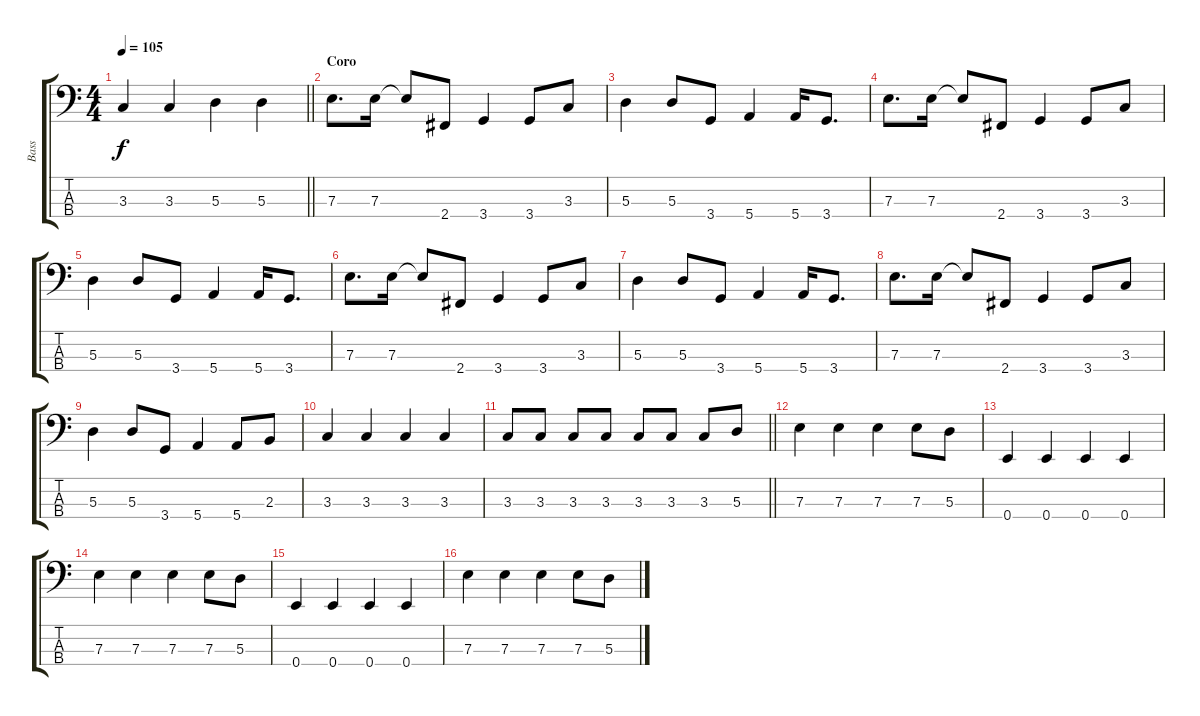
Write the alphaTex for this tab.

\track ("Bass" "Bass") {instrument electricbasspick}
\staff {score tabs}
\tuning (G2 D2 A1 E1) {hide}
\ts (4 4)
\tempo 105
\clef f4
\barLineRight lightlight
\ks c
3.3.4{dy f} 3.3.4 5.3.4 5.3.4 |
\section ("" "Coro")
7.3.8{d} 7.3.16 7.3{t}.8 2.4.8 3.4.4 3.4.8 3.3.8 |
5.3.4 5.3.8 3.4.8 5.4.4 5.4.16 3.4.8{d} |
7.3.8{d} 7.3.16 7.3{t}.8 2.4.8 3.4.4 3.4.8 3.3.8 |
5.3.4 5.3.8 3.4.8 5.4.4 5.4.16 3.4.8{d} |
7.3.8{d} 7.3.16 7.3{t}.8 2.4.8 3.4.4 3.4.8 3.3.8 |
5.3.4 5.3.8 3.4.8 5.4.4 5.4.16 3.4.8{d} |
7.3.8{d} 7.3.16 7.3{t}.8 2.4.8 3.4.4 3.4.8 3.3.8 |
5.3.4 5.3.8 3.4.8 5.4.4 5.4.8 2.3.8 |
3.3.4 3.3.4 3.3.4 3.3.4 |
\barLineRight lightlight
3.3.8 3.3.8 3.3.8 3.3.8 3.3.8 3.3.8 3.3.8 5.3.8 |
7.3.4 7.3.4 7.3.4 7.3.8 5.3.8 |
0.4.4 0.4.4 0.4.4 0.4.4 |
7.3.4 7.3.4 7.3.4 7.3.8 5.3.8 |
0.4.4 0.4.4 0.4.4 0.4.4 |
7.3.4 7.3.4 7.3.4 7.3.8 5.3.8
